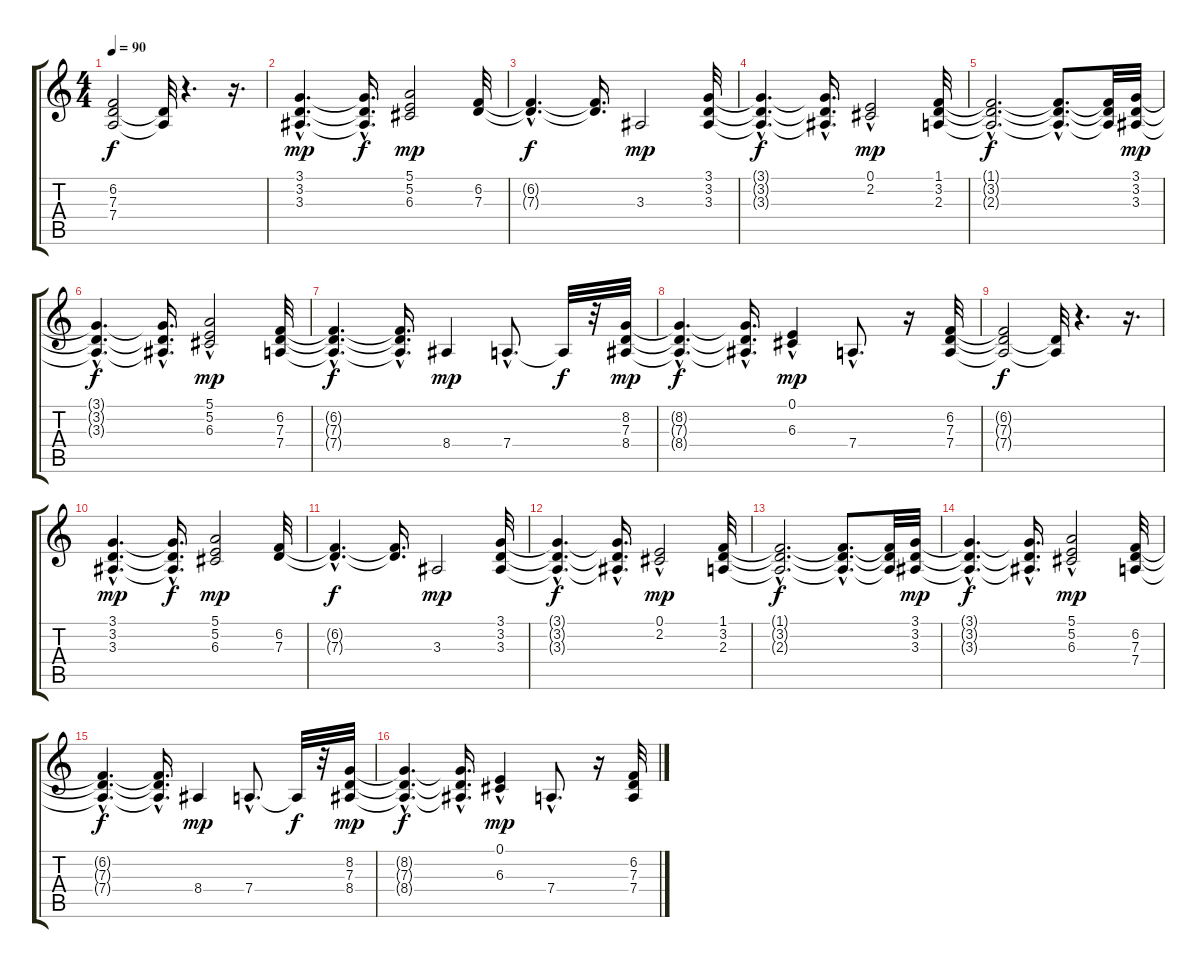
\track "" {instrument stringensemble2}
\staff {score tabs}
\tuning (E4 B3 G3 D3 A2 E2) {hide}
\ts (4 4)
\tempo 90
\clef g2
\ks c
(6.2{t} 7.3{t} 7.4{t}).2{dy f} (7.3{t} 7.4{t}).32 r.4{d} r.16{d} |
(3.1{hac} 3.2{hac} 3.3{hac}).4{d dy mp} (3.1{t} 3.2{t} 3.3{hac t}).16{d dy f} (5.1 5.2 6.3).2{dy mp} (6.2 7.3).32 |
(6.2{hac t} 7.3{hac t}).4{d dy f} (6.2{t} 7.3{t}).16{d} 3.3.2{dy mp} (3.1 3.2 3.3).32 |
(3.1{hac t} 3.2{hac t} 3.3{hac t}).4{d dy f} (3.1{t} 3.2{t} 3.3{hac t}).16{d} (0.1{hac} 2.2).2{dy mp} (1.1 3.2 2.3).32 |
(1.1{hac t} 3.2{hac t} 2.3{hac t}).2{d dy f} (1.1{hac t} 3.2{hac t} 2.3{hac t}).8{d} (1.1{t} 3.2{t} 2.3{t}).32 (3.1 3.2 3.3).32{dy mp} |
(3.1{hac t} 3.2{hac t} 3.3{hac t}).4{d dy f} (3.1{hac t} 3.2{hac t} 3.3{hac t}).16{d} (5.1 5.2{hac} 6.3).2{dy mp} (6.2 7.3 7.4).32 |
(6.2{hac t} 7.3{hac t} 7.4{hac t}).4{d dy f} (6.2{t} 7.3{t} 7.4{hac t}).16{d} 8.4.4{dy mp} 7.4{hac}.8{d} 7.4{t}.32{dy f} r.32 (8.2 7.3 8.4).32{dy mp} |
(8.2{hac t} 7.3{hac t} 8.4{hac t}).4{d dy f} (8.2{t} 7.3{hac t} 8.4{hac t}).16{d} (0.1 6.3{hac}).4{dy mp} 7.4{hac}.8{d} r.16 (6.2 7.3 7.4).32 |
(6.2{t} 7.3{t} 7.4{t}).2{dy f} (7.3{t} 7.4{t}).32 r.4{d} r.16{d} |
(3.1{hac} 3.2{hac} 3.3{hac}).4{d dy mp} (3.1{t} 3.2{t} 3.3{hac t}).16{d dy f} (5.1 5.2 6.3).2{dy mp} (6.2 7.3).32 |
(6.2{hac t} 7.3{hac t}).4{d dy f} (6.2{t} 7.3{t}).16{d} 3.3.2{dy mp} (3.1 3.2 3.3).32 |
(3.1{hac t} 3.2{hac t} 3.3{hac t}).4{d dy f} (3.1{t} 3.2{t} 3.3{hac t}).16{d} (0.1{hac} 2.2).2{dy mp} (1.1 3.2 2.3).32 |
(1.1{hac t} 3.2{hac t} 2.3{hac t}).2{d dy f} (1.1{hac t} 3.2{hac t} 2.3{hac t}).8{d} (1.1{t} 3.2{t} 2.3{t}).32 (3.1 3.2 3.3).32{dy mp} |
(3.1{hac t} 3.2{hac t} 3.3{hac t}).4{d dy f} (3.1{hac t} 3.2{hac t} 3.3{hac t}).16{d} (5.1 5.2{hac} 6.3).2{dy mp} (6.2 7.3 7.4).32 |
(6.2{hac t} 7.3{hac t} 7.4{hac t}).4{d dy f} (6.2{t} 7.3{t} 7.4{hac t}).16{d} 8.4.4{dy mp} 7.4{hac}.8{d} 7.4{t}.32{dy f} r.32 (8.2 7.3 8.4).32{dy mp} |
(8.2{hac t} 7.3{hac t} 8.4{hac t}).4{d dy f} (8.2{t} 7.3{hac t} 8.4{hac t}).16{d} (0.1 6.3{hac}).4{dy mp} 7.4{hac}.8{d} r.16 (6.2 7.3 7.4).32
